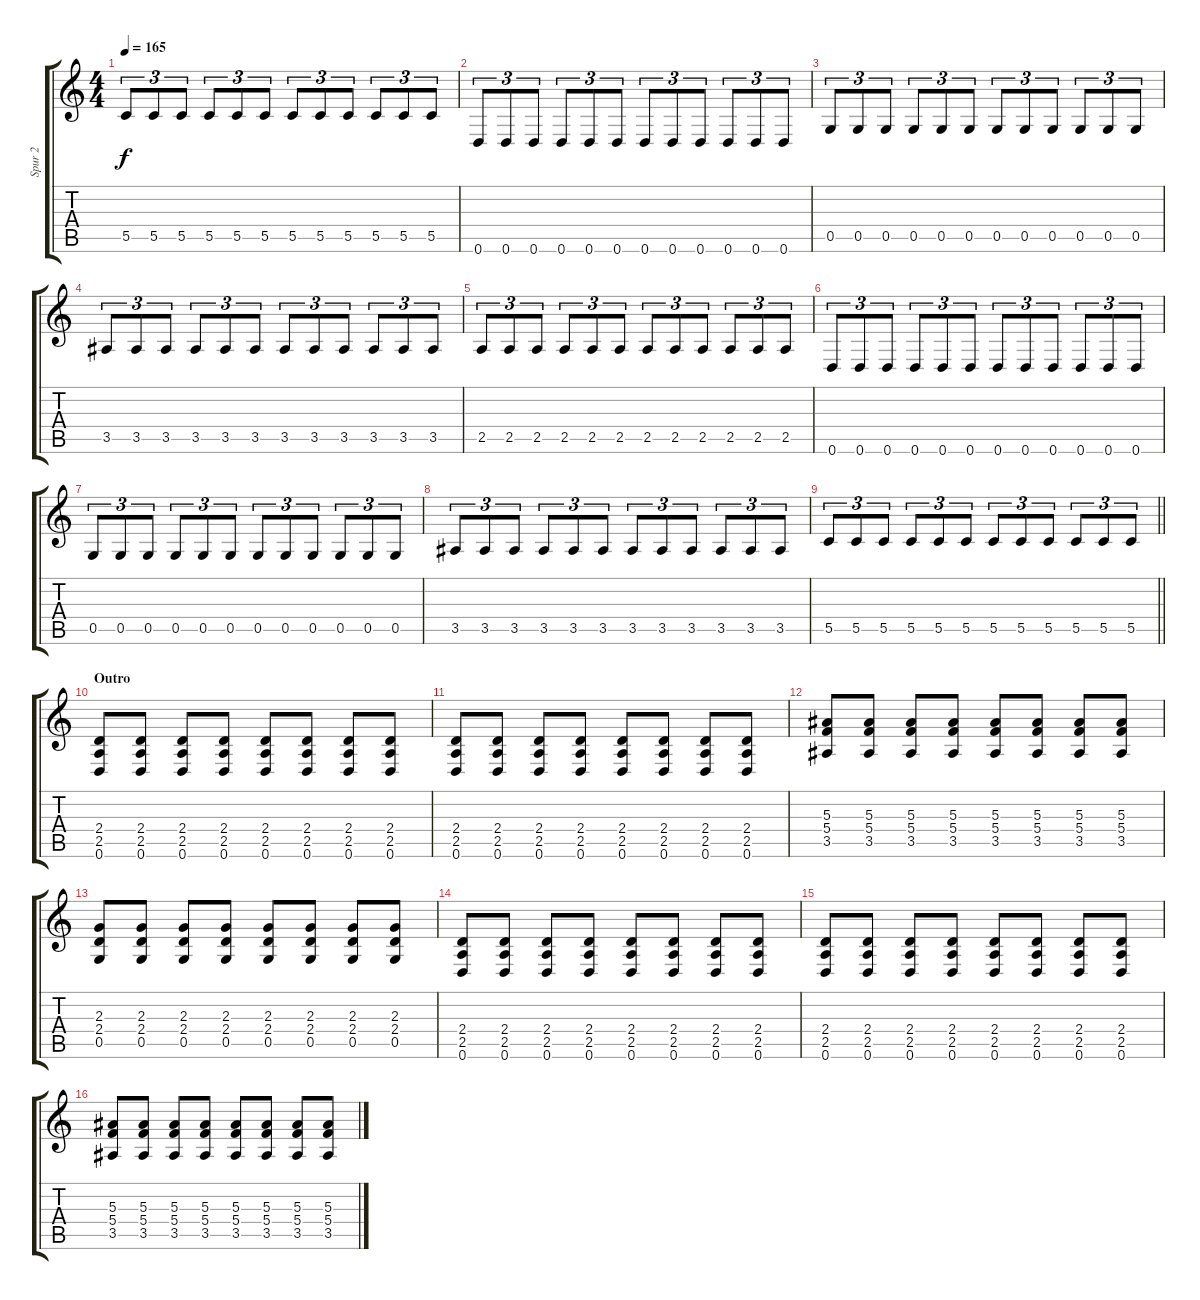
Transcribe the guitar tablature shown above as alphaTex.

\track ("Spur 2" "Spur 2") {instrument distortionguitar}
\staff {score tabs}
\tuning (D4 A3 F3 C3 G2 D2) {hide}
\ts (4 4)
\tempo 165
\clef g2
\ks c
5.5.8{tu (3 2) dy f} 5.5.8{tu (3 2)} 5.5.8{tu (3 2)} 5.5.8{tu (3 2)} 5.5.8{tu (3 2)} 5.5.8{tu (3 2)} 5.5.8{tu (3 2)} 5.5.8{tu (3 2)} 5.5.8{tu (3 2)} 5.5.8{tu (3 2)} 5.5.8{tu (3 2)} 5.5.8{tu (3 2)} |
0.6.8{tu (3 2)} 0.6.8{tu (3 2)} 0.6.8{tu (3 2)} 0.6.8{tu (3 2)} 0.6.8{tu (3 2)} 0.6.8{tu (3 2)} 0.6.8{tu (3 2)} 0.6.8{tu (3 2)} 0.6.8{tu (3 2)} 0.6.8{tu (3 2)} 0.6.8{tu (3 2)} 0.6.8{tu (3 2)} |
0.5.8{tu (3 2)} 0.5.8{tu (3 2)} 0.5.8{tu (3 2)} 0.5.8{tu (3 2)} 0.5.8{tu (3 2)} 0.5.8{tu (3 2)} 0.5.8{tu (3 2)} 0.5.8{tu (3 2)} 0.5.8{tu (3 2)} 0.5.8{tu (3 2)} 0.5.8{tu (3 2)} 0.5.8{tu (3 2)} |
3.5.8{tu (3 2)} 3.5.8{tu (3 2)} 3.5.8{tu (3 2)} 3.5.8{tu (3 2)} 3.5.8{tu (3 2)} 3.5.8{tu (3 2)} 3.5.8{tu (3 2)} 3.5.8{tu (3 2)} 3.5.8{tu (3 2)} 3.5.8{tu (3 2)} 3.5.8{tu (3 2)} 3.5.8{tu (3 2)} |
2.5.8{tu (3 2)} 2.5.8{tu (3 2)} 2.5.8{tu (3 2)} 2.5.8{tu (3 2)} 2.5.8{tu (3 2)} 2.5.8{tu (3 2)} 2.5.8{tu (3 2)} 2.5.8{tu (3 2)} 2.5.8{tu (3 2)} 2.5.8{tu (3 2)} 2.5.8{tu (3 2)} 2.5.8{tu (3 2)} |
0.6.8{tu (3 2)} 0.6.8{tu (3 2)} 0.6.8{tu (3 2)} 0.6.8{tu (3 2)} 0.6.8{tu (3 2)} 0.6.8{tu (3 2)} 0.6.8{tu (3 2)} 0.6.8{tu (3 2)} 0.6.8{tu (3 2)} 0.6.8{tu (3 2)} 0.6.8{tu (3 2)} 0.6.8{tu (3 2)} |
0.5.8{tu (3 2)} 0.5.8{tu (3 2)} 0.5.8{tu (3 2)} 0.5.8{tu (3 2)} 0.5.8{tu (3 2)} 0.5.8{tu (3 2)} 0.5.8{tu (3 2)} 0.5.8{tu (3 2)} 0.5.8{tu (3 2)} 0.5.8{tu (3 2)} 0.5.8{tu (3 2)} 0.5.8{tu (3 2)} |
3.5.8{tu (3 2)} 3.5.8{tu (3 2)} 3.5.8{tu (3 2)} 3.5.8{tu (3 2)} 3.5.8{tu (3 2)} 3.5.8{tu (3 2)} 3.5.8{tu (3 2)} 3.5.8{tu (3 2)} 3.5.8{tu (3 2)} 3.5.8{tu (3 2)} 3.5.8{tu (3 2)} 3.5.8{tu (3 2)} |
\barLineRight lightlight
5.5.8{tu (3 2)} 5.5.8{tu (3 2)} 5.5.8{tu (3 2)} 5.5.8{tu (3 2)} 5.5.8{tu (3 2)} 5.5.8{tu (3 2)} 5.5.8{tu (3 2)} 5.5.8{tu (3 2)} 5.5.8{tu (3 2)} 5.5.8{tu (3 2)} 5.5.8{tu (3 2)} 5.5.8{tu (3 2)} |
\section ("" "Outro")
(2.4 2.5 0.6).8 (2.4 2.5 0.6).8 (2.4 2.5 0.6).8 (2.4 2.5 0.6).8 (2.4 2.5 0.6).8 (2.4 2.5 0.6).8 (2.4 2.5 0.6).8 (2.4 2.5 0.6).8 |
(2.4 2.5 0.6).8 (2.4 2.5 0.6).8 (2.4 2.5 0.6).8 (2.4 2.5 0.6).8 (2.4 2.5 0.6).8 (2.4 2.5 0.6).8 (2.4 2.5 0.6).8 (2.4 2.5 0.6).8 |
(5.3 5.4 3.5).8 (5.3 5.4 3.5).8 (5.3 5.4 3.5).8 (5.3 5.4 3.5).8 (5.3 5.4 3.5).8 (5.3 5.4 3.5).8 (5.3 5.4 3.5).8 (5.3 5.4 3.5).8 |
(2.3 2.4 0.5).8 (2.3 2.4 0.5).8 (2.3 2.4 0.5).8 (2.3 2.4 0.5).8 (2.3 2.4 0.5).8 (2.3 2.4 0.5).8 (2.3 2.4 0.5).8 (2.3 2.4 0.5).8 |
(2.4 2.5 0.6).8 (2.4 2.5 0.6).8 (2.4 2.5 0.6).8 (2.4 2.5 0.6).8 (2.4 2.5 0.6).8 (2.4 2.5 0.6).8 (2.4 2.5 0.6).8 (2.4 2.5 0.6).8 |
(2.4 2.5 0.6).8 (2.4 2.5 0.6).8 (2.4 2.5 0.6).8 (2.4 2.5 0.6).8 (2.4 2.5 0.6).8 (2.4 2.5 0.6).8 (2.4 2.5 0.6).8 (2.4 2.5 0.6).8 |
(5.3 5.4 3.5).8 (5.3 5.4 3.5).8 (5.3 5.4 3.5).8 (5.3 5.4 3.5).8 (5.3 5.4 3.5).8 (5.3 5.4 3.5).8 (5.3 5.4 3.5).8 (5.3 5.4 3.5).8
